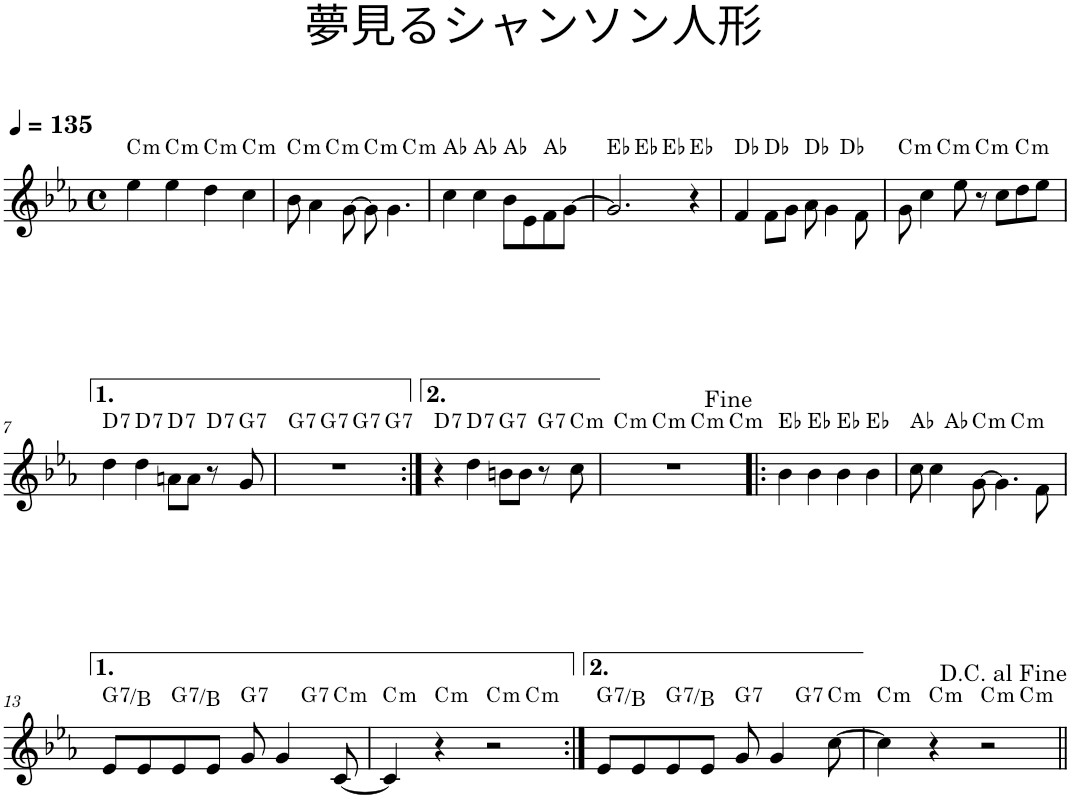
**kern	**harte
*part1	*part1
*staff1	*
*I"Piano	*
*I'Pno.	*
*clefG2	*
*k[b-e-a-]	*
*E-:	*
*M4/4	*
*met(c)	*
*MM135	*
=1	=1
!	!LO:H:kt=m
4ee-\	C:min
!	!LO:H:kt=m
4ee-\	C:min
!	!LO:H:kt=m
4dd\	C:min
!	!LO:H:kt=m
4cc\	C:min
=2	=2
!	!LO:H:kt=m
*^	*
*	*^	*
8b-\	4ryy	2.ryy	C:min
4a-\	.	.	.
!	!	!	!LO:H:kt=m
.	2.ryy	.	C:min
[8g\	.	.	.
!	!	!	!LO:H:kt=m
8g\]	.	.	C:min
4.g\	.	.	.
!	!	!	!LO:H:kt=m
.	.	4ryy	C:min
*v	*v	*v	*
=3	=3
4cc\	Ab:maj
4cc\	Ab:maj
8b-\L	Ab:maj
8e-\	.
8f\	Ab:maj
[8g\J	.
=4	=4
*^	*
*	*^	*
2.g/]	4ryy	2ryy	Eb:maj
.	2.ryy	.	Eb:maj
.	.	2ryy	Eb:maj
4r	.	.	Eb:maj
*	*v	*v	*
=5	=5	=5
4f/	2.ryy	Db:maj
8f\L	.	Db:maj
8g\J	.	.
8a-\	.	Db:maj
4g\	.	.
.	4ryy	Db:maj
8f\	.	.
=6	=6	=6
!	!	!LO:H:kt=m
8g\	4ryy	C:min
4cc\	.	.
!	!	!LO:H:kt=m
.	2.ryy	C:min
8ee-\	.	.
!	!	!LO:H:kt=m
8r	.	C:min
8cc\L	.	.
!	!	!LO:H:kt=m
8dd\	.	C:min
8ee-\J	.	.
!!LO:LB:g=z	!!
=7	=7	=7
!	!	!LO:H:kt=7
*v	*v	*
4dd\	D:7
!	!LO:H:kt=7
4dd\	D:7
!	!LO:H:kt=7
8an\L	D:7
8a\J	.
!	!LO:H:kt=7
8r	D:7
!	!LO:H:kt=7
8g/	G:7
=8	=8
!	!LO:H:kt=7
*^	*
*	*^	*
*	*	*^	*
1r	4ryy	2ryy	2.ryy	G:7
!	!	!	!	!LO:H:kt=7
.	2.ryy	.	.	G:7
!	!	!	!	!LO:H:kt=7
.	.	2ryy	.	G:7
!	!	!	!	!LO:H:kt=7
.	.	.	4ryy	G:7
=9:|!	=9:|!	=9:|!	=9:|!	=9:|!
!	!	!	!	!LO:H:kt=7
*v	*v	*v	*v	*
4r	D:7
!	!LO:H:kt=7
4dd\	D:7
!	!LO:H:kt=7
8bn\L	G:7
8b\J	.
!	!LO:H:kt=7
8r	G:7
!	!LO:H:kt=m
8cc\	C:min
=10	=10
!	!LO:H:kt=m
*^	*
*	*^	*
*	*	*^	*
1r	4ryy	2ryy	2.ryy	C:min
!	!	!	!	!LO:H:kt=m
.	2.ryy	.	.	C:min
!	!	!	!	!LO:H:kt=m
.	.	2ryy	.	C:min
!	!	!	!	!LO:H:kt=m
.	.	.	4ryy	C:min
*v	*v	*v	*v	*
=11!|:	=11!|:
4b-\	Eb:maj
4b-\	Eb:maj
4b-\	Eb:maj
4b-\	Eb:maj
=12	=12
*^	*
*	*^	*
8cc\	4ryy	2ryy	Ab:maj
4cc\	.	.	.
.	2.ryy	.	Ab:maj
!	!	!	!LO:H:kt=m
[8g\	.	.	C:min
4.g\]	.	8ryy	.
!	!	!	!LO:H:kt=m
.	.	4.ryy	C:min
8f\	.	.	.
!!LO:LB:g=z	!!	!!
=13	=13	=13	=13
!	!	!	!LO:H:kt=7
*	*v	*v	*
8e-/L	2.ryy	G:7/3
8e-/	.	.
!	!	!LO:H:kt=7
8e-/	.	G:7/3
8e-/J	.	.
!	!	!LO:H:kt=7
8g/	.	G:7
4g/	.	.
!	!	!LO:H:kt=7
.	4ryy	G:7
!	!	!LO:H:kt=m
[8c/	.	C:min
=14	=14	=14
!	!	!LO:H:kt=m
4c/]	2.ryy	C:min
!	!	!LO:H:kt=m
4r	.	C:min
!	!	!LO:H:kt=m
2r	.	C:min
!	!	!LO:H:kt=m
.	4ryy	C:min
=15:|!	=15:|!	=15:|!
!	!	!LO:H:kt=7
8e-/L	2.ryy	G:7/3
8e-/	.	.
!	!	!LO:H:kt=7
8e-/	.	G:7/3
8e-/J	.	.
!	!	!LO:H:kt=7
8g/	.	G:7
4g/	.	.
!	!	!LO:H:kt=7
.	4ryy	G:7
!	!	!LO:H:kt=m
[8cc\	.	C:min
=16	=16	=16
!	!	!LO:H:kt=m
4cc\]	2.ryy	C:min
!	!	!LO:H:kt=m
4r	.	C:min
!	!	!LO:H:kt=m
2r	.	C:min
!	!	!LO:H:kt=m
.	4ryy	C:min
*v	*v	*
=||	=||
*-	*-
